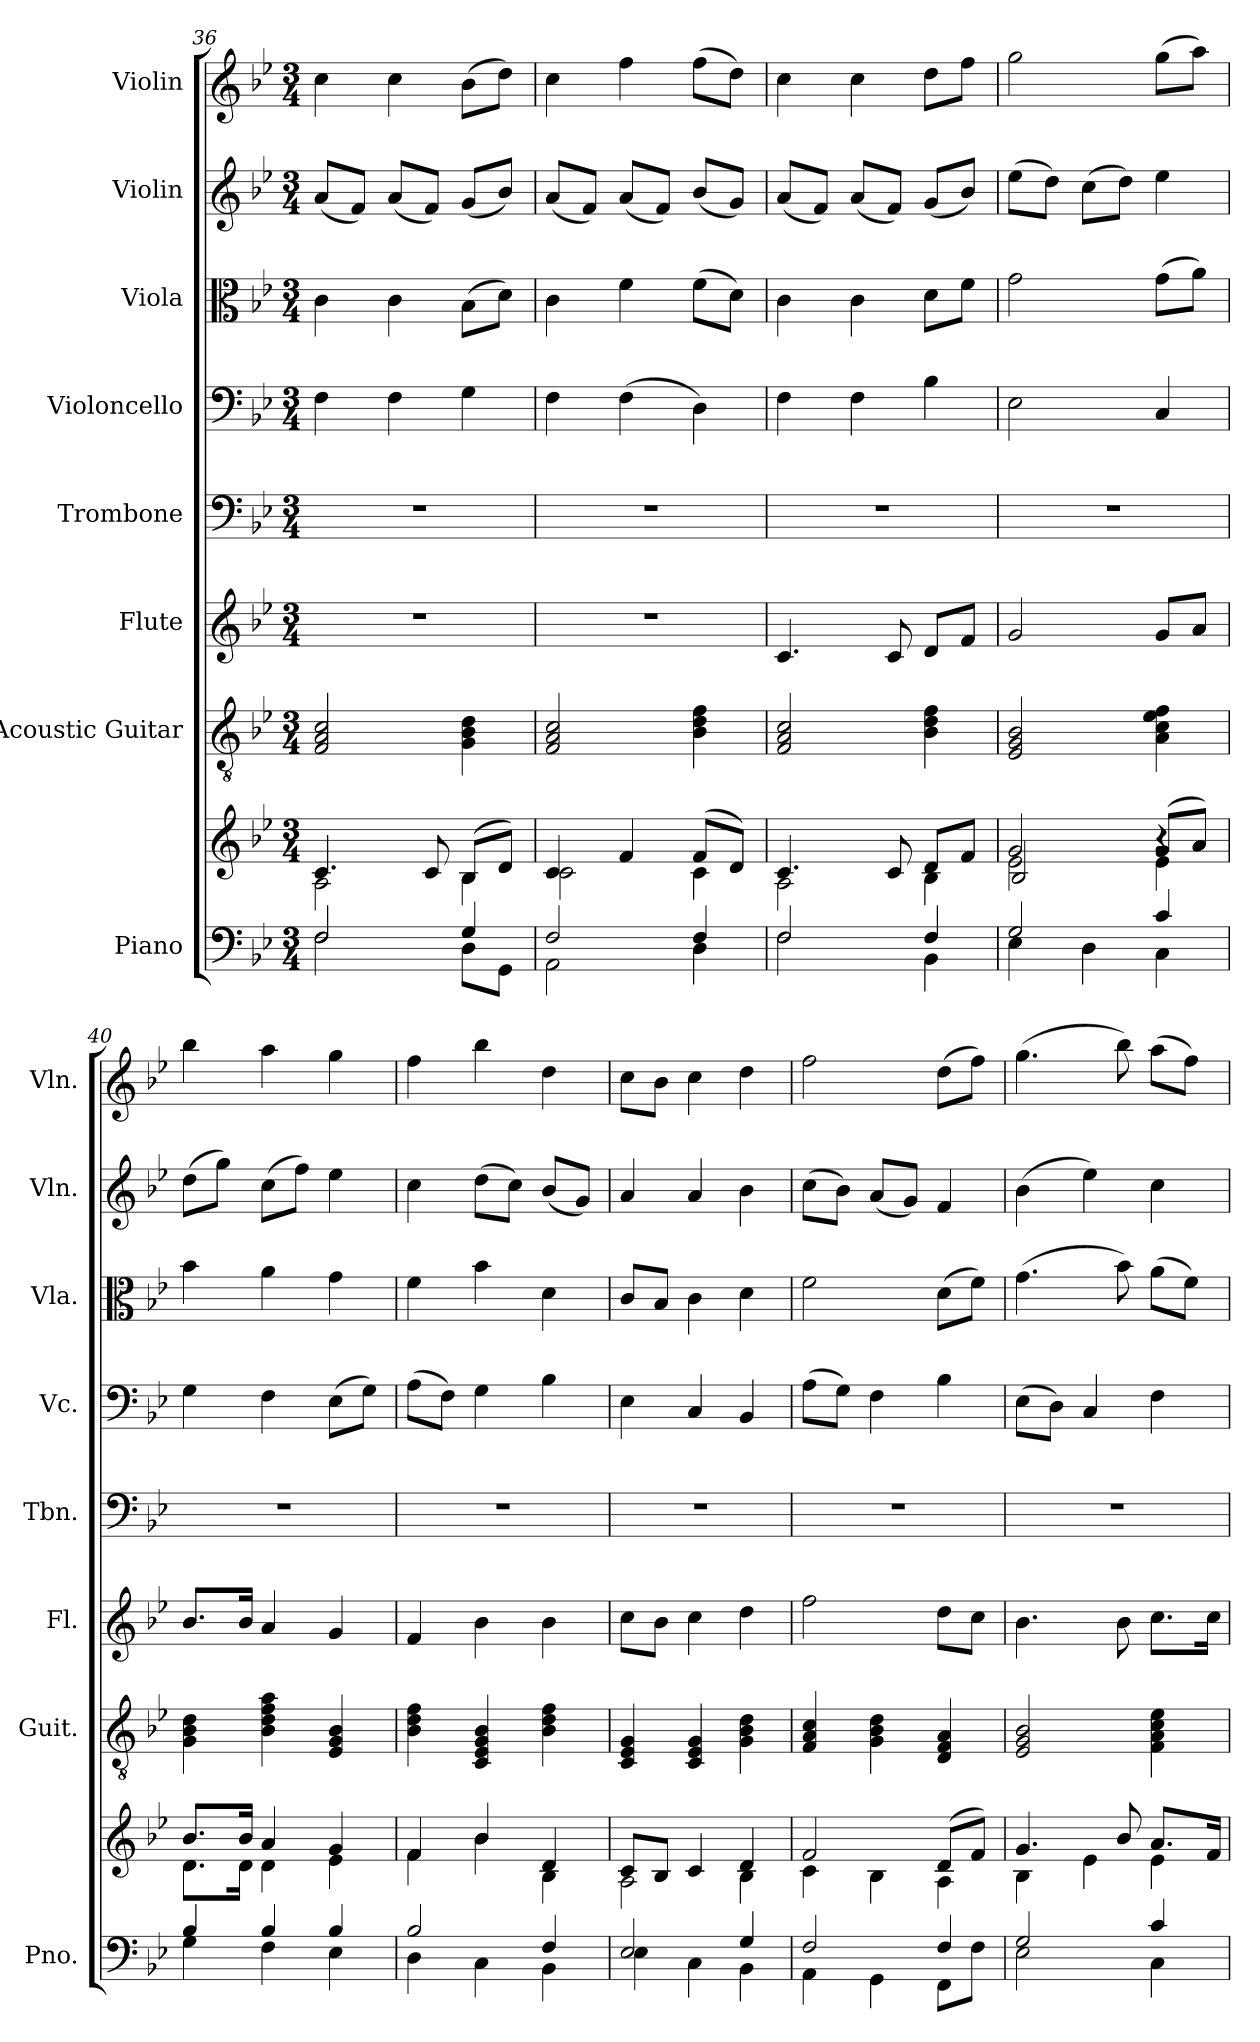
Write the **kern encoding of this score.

**kern	**kern	**kern	**kern	**kern	**kern	**kern	**kern	**kern
*part8	*part8	*part7	*part6	*part5	*part4	*part3	*part2	*part1
*staff9	*staff8	*staff7	*staff6	*staff5	*staff4	*staff3	*staff2	*staff1
*I"Piano	*	*I"Acoustic Guitar	*I"Flute	*I"Trombone	*I"Violoncello	*I"Viola	*I"Violin	*I"Violin
*I'Pno.	*	*I'Guit.	*I'Fl.	*I'Tbn.	*I'Vc.	*I'Vla.	*I'Vln.	*I'Vln.
*clefF4	*clefG2	*clefGv2	*clefG2	*clefF4	*clefF4	*clefC3	*clefG2	*clefG2
*k[b-e-]	*k[b-e-]	*k[b-e-]	*k[b-e-]	*k[b-e-]	*k[b-e-]	*k[b-e-]	*k[b-e-]	*k[b-e-]
*M3/4	*M3/4	*M3/4	*M3/4	*M3/4	*M3/4	*M3/4	*M3/4	*M3/4
=36	=36	=36	=36	=36	=36	=36	=36	=36
*^	*^	*	*	*	*	*	*	*
2F/	2F\	4.c/	2A\	2F/ 2A/ 2c/	2.r	2.r	4F\	4c\	(8a/L	4cc\
.	.	.	.	.	.	.	.	.	8f/J)	.
.	.	.	.	.	.	.	4F\	4c\	(8a/L	4cc\
.	.	8c/	.	.	.	.	.	.	8f/J)	.
4G/	8D\L	(8B-/L	4B-\	4G\ 4B-\ 4d\	.	.	4G\	(8B-\L	(8g/L	(8b-\L
.	8GG\J	8d/J)	.	.	.	.	.	8d\J)	8b-/J)	8dd\J)
=37	=37	=37	=37	=37	=37	=37	=37	=37	=37	=37
2F/	2AA\	4c/	2c\	2F/ 2A/ 2c/	2.r	2.r	4F\	4c\	(8a/L	4cc\
.	.	.	.	.	.	.	.	.	8f/J)	.
.	.	4f/	.	.	.	.	(4F\	4f\	(8a/L	4ff\
.	.	.	.	.	.	.	.	.	8f/J)	.
4F/	4D\	(8f/L	4c\	4B-\ 4d\ 4f\	.	.	4D\)	(8f\L	(8b-/L	(8ff\L
.	.	8d/J)	.	.	.	.	.	8d\J)	8g/J)	8dd\J)
!!LO:PB:g=z
=38	=38	=38	=38	=38	=38	=38	=38	=38	=38	=38
2F/	2F\	4.c/	2A\	2F/ 2A/ 2c/	4.c/	2.r	4F\	4c\	(8a/L	4cc\
.	.	.	.	.	.	.	.	.	8f/J)	.
.	.	.	.	.	.	.	4F\	4c\	(8a/L	4cc\
.	.	8c/	.	.	8c/	.	.	.	8f/J)	.
4F/	4BB-\	8d/L	4B-\	4B-\ 4d\ 4f\	8d/L	.	4B-\	8d\L	(8g/L	8dd\L
.	.	8f/J	.	.	8f/J	.	.	8f\J	8b-/J)	8ff\J
=39	=39	=39	=39	=39	=39	=39	=39	=39	=39	=39
*	*	*	*^	*	*	*	*	*	*	*
2G/	4E-\	2g/	2e-\	2B-/	2E-/ 2G/ 2B-/	2g/	2.r	2E-\	2g\	(8ee-\L	2gg\
.	.	.	.	.	.	.	.	.	.	8dd\J)	.
.	4D\	.	.	.	.	.	.	.	.	(8cc\L	.
.	.	.	.	.	.	.	.	.	.	8dd\J)	.
4c/	4C\	(8g/L	4e-\	4r	4A\ 4c\ 4e-\ 4f\	8g/L	.	4C/	(8g\L	4ee-\	(8gg\L
.	.	8a/J)	.	.	.	8a/J	.	.	8a\J)	.	8aa\J)
*	*	*	*v	*v	*	*	*	*	*	*	*
=40	=40	=40	=40	=40	=40	=40	=40	=40	=40	=40
4B-/	4G\	8.b-/L	8.d\L	4G\ 4B-\ 4d\	8.b-/L	2.r	4G\	4b-\	(8dd\L	4bb-\
.	.	.	.	.	.	.	.	.	8gg\J)	.
.	.	16b-/Jk	16d\Jk	.	16b-/Jk	.	.	.	.	.
4B-/	4F\	4a/	4d\	4B-\ 4d\ 4f\ 4a\	4a/	.	4F\	4a\	(8cc\L	4aa\
.	.	.	.	.	.	.	.	.	8ff\J)	.
4B-/	4E-\	4g/	4e-\	4E-/ 4G/ 4B-/	4g/	.	(8E-\L	4g\	4ee-\	4gg\
.	.	.	.	.	.	.	8G\J)	.	.	.
=41	=41	=41	=41	=41	=41	=41	=41	=41	=41	=41
2B-/	4D\	4f/	4f\	4B-\ 4d\ 4f\	4f/	2.r	(8A\L	4f\	4cc\	4ff\
.	.	.	.	.	.	.	8F\J)	.	.	.
.	4C\	4b-/	4b-\	4C/ 4E-/ 4G/ 4B-/	4b-\	.	4G\	4b-\	(8dd\L	4bb-\
.	.	.	.	.	.	.	.	.	8cc\J)	.
4F/	4BB-\	4d/	4B-\	4B-\ 4d\ 4f\	4b-\	.	4B-\	4d\	(8b-/L	4dd\
.	.	.	.	.	.	.	.	.	8g/J)	.
=42	=42	=42	=42	=42	=42	=42	=42	=42	=42	=42
2E-/	4E-\	8c/L	2A\	4C/ 4E-/ 4G/	8cc\L	2.r	4E-\	8c/L	4a/	8cc\L
.	.	8B-/J	.	.	8b-\J	.	.	8B-/J	.	8b-\J
.	4C\	4c/	.	4C/ 4E-/ 4G/	4cc\	.	4C/	4c\	4a/	4cc\
4G/	4BB-\	4d/	4B-\	4G\ 4B-\ 4d\	4dd\	.	4BB-/	4d\	4b-\	4dd\
=43	=43	=43	=43	=43	=43	=43	=43	=43	=43	=43
2F/	4AA\	2f/	4c\	4F/ 4A/ 4c/	2ff\	2.r	(8A\L	2f\	(8cc\L	2ff\
.	.	.	.	.	.	.	8G\J)	.	8b-\J)	.
.	4GG\	.	4B-\	4G\ 4B-\ 4d\	.	.	4F\	.	(8a/L	.
.	.	.	.	.	.	.	.	.	8g/J)	.
4F/	8FF\L	(8d/L	4A\	4D/ 4F/ 4A/	8dd\L	.	4B-\	(8d\L	4f/	(8dd\L
.	8F\J	8f/J)	.	.	8cc\J	.	.	8f\J)	.	8ff\J)
!!LO:PB:g=z
=44	=44	=44	=44	=44	=44	=44	=44	=44	=44	=44
2G/	2E-\	4.g/	4B-\	2E-/ 2G/ 2B-/	4.b-\	2.r	(8E-\L	(4.g\	(4b-\	(4.gg\
.	.	.	.	.	.	.	8D\J)	.	.	.
.	.	.	4e-\	.	.	.	4C/	.	4ee-\)	.
.	.	8b-/	.	.	8b-\	.	.	8b-\)	.	8bb-\)
4c/	4C\	8.a/L	4e-\	4F\ 4A\ 4c\ 4e-\	8.cc\L	.	4F\	(8a\L	4cc\	(8aa\L
.	.	.	.	.	.	.	.	8f\J)	.	8ff\J)
.	.	16f/Jk	.	.	16cc\Jk	.	.	.	.	.
*v	*v	*	*	*	*	*	*	*	*	*
*	*v	*v	*	*	*	*	*	*	*
=	=	=	=	=	=	=	=	=
*-	*-	*-	*-	*-	*-	*-	*-	*-
